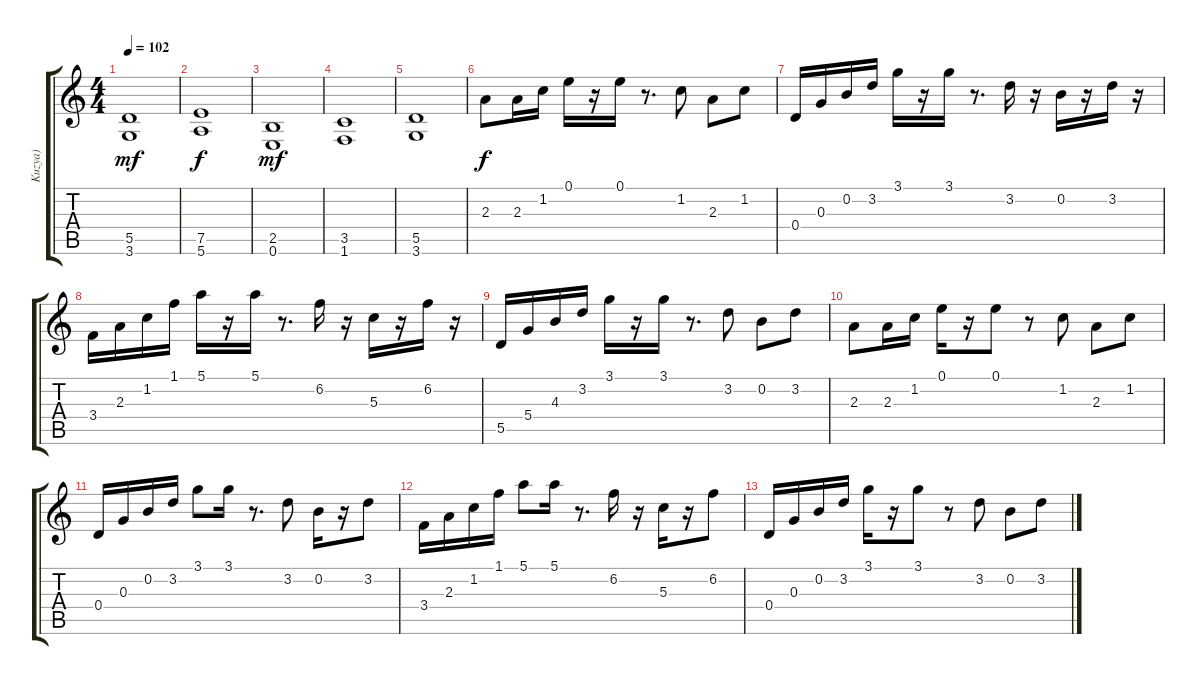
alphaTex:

\track ("Kuzya)" "Kuzya)") {instrument distortionguitar}
\staff {score tabs}
\tuning (E4 B3 G3 D3 A2 E2) {hide}
\ts (4 4)
\tempo 102
\clef g2
\ks c
(5.5 3.6).1{dy mf} |
(7.5 5.6).1{dy f} |
(2.5 0.6).1{dy mf} |
(3.5 1.6).1 |
(5.5 3.6).1 |
2.3.8{dy f} 2.3.16 1.2.16 0.1.16 r.16 0.1.16 r.8{d} 1.2.8 2.3.8 1.2.8 |
0.4.16 0.3.16 0.2.16 3.2.16 3.1.16 r.16 3.1.16 r.8{d} 3.2.16 r.16 0.2.16 r.16 3.2.16 r.16 |
3.4.16 2.3.16 1.2.16 1.1.16 5.1.16 r.16 5.1.16 r.8{d} 6.2.16 r.16 5.3.16 r.16 6.2.16 r.16 |
5.5.16 5.4.16 4.3.16 3.2.16 3.1.16 r.16 3.1.16 r.8{d} 3.2.8 0.2.8 3.2.8 |
2.3.8 2.3.16 1.2.16 0.1.16 r.16 0.1.8 r.8 1.2.8 2.3.8 1.2.8 |
0.4.16 0.3.16 0.2.16 3.2.16 3.1.8 3.1.16 r.8{d} 3.2.8 0.2.16 r.16 3.2.8 |
3.4.16 2.3.16 1.2.16 1.1.16 5.1.8 5.1.16 r.8{d} 6.2.16 r.16 5.3.16 r.16 6.2.8 |
0.4.16 0.3.16 0.2.16 3.2.16 3.1.16 r.16 3.1.8 r.8 3.2.8 0.2.8 3.2.8
